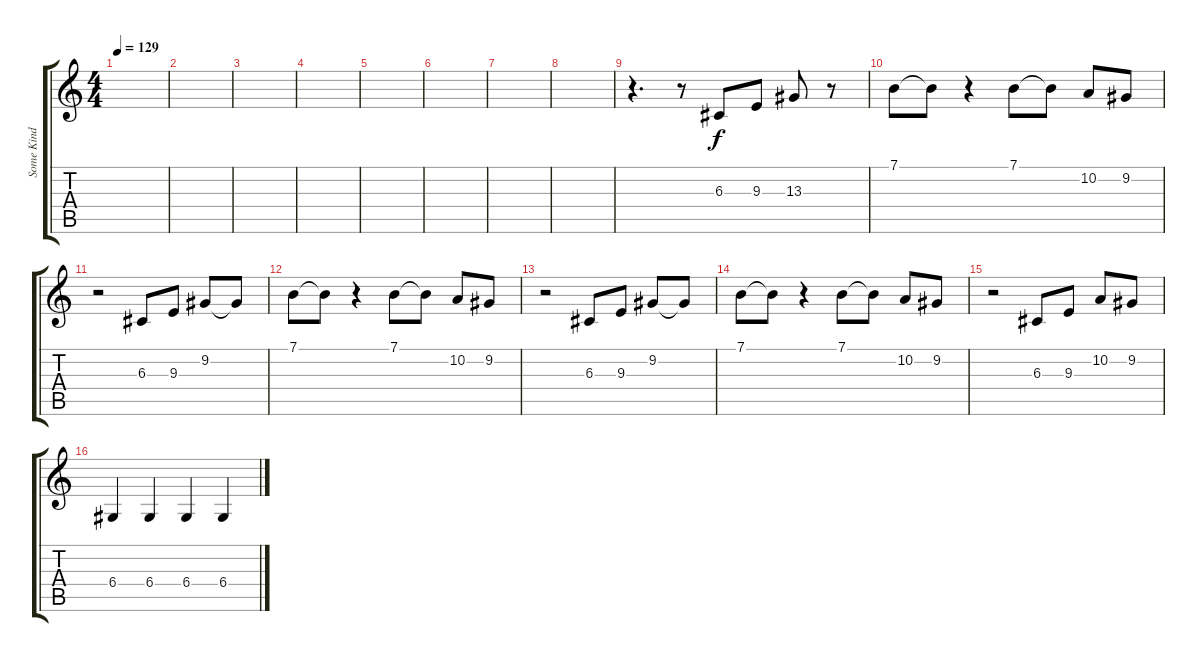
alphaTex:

\track ("Some Kind Of Viola Or Som Else" "Some Kind ") {instrument stringensemble1}
\staff {score tabs}
\tuning (E4 B3 G3 D3 A2 E2) {hide}
\ts (4 4)
\tempo 129
\clef g2
\ks c
|
|
|
|
|
|
|
|
r.4{d} r.8 6.3.8 9.3.8 13.3.8 r.8 |
7.1.8 7.1{t}.8 r.4 7.1.8 7.1{t}.8 10.2.8 9.2.8 |
r.2 6.3.8 9.3.8 9.2.8 9.2{t}.8 |
7.1.8 7.1{t}.8 r.4 7.1.8 7.1{t}.8 10.2.8 9.2.8 |
r.2 6.3.8 9.3.8 9.2.8 9.2{t}.8 |
7.1.8 7.1{t}.8 r.4 7.1.8 7.1{t}.8 10.2.8 9.2.8 |
r.2 6.3.8 9.3.8 10.2.8 9.2.8 |
6.4.4 6.4.4 6.4.4 6.4.4
